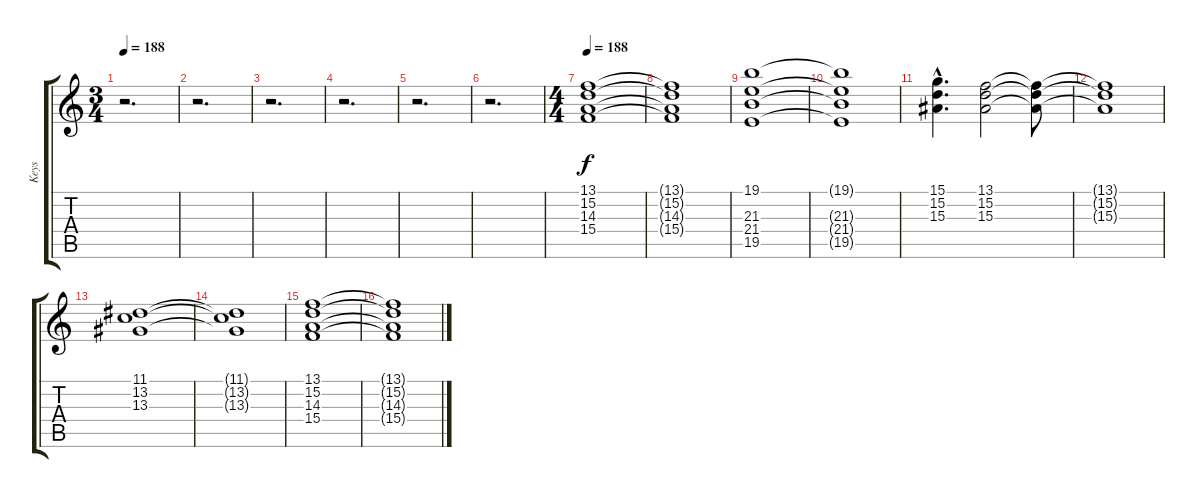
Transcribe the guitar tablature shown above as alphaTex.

\track ("Keys" "Keys") {instrument fx8scifi}
\staff {score tabs}
\tuning (E4 B3 G3 D3 A2 E2) {hide}
\ts (3 4)
\tempo 188
\clef g2
\ks c
r.2{d dy f} |
r.2{d} |
r.2{d} |
r.2{d} |
r.2{d} |
r.2{d} |
\ts (4 4)
\tempo 188
(13.1 15.2 14.3 15.4).1{volume 9 instrument churchorgan} |
(13.1{t} 15.2{t} 14.3{t} 15.4{t}).1 |
(19.1 21.3 21.4 19.5).1 |
(19.1{t} 21.3{t} 21.4{t} 19.5{t}).1 |
(15.1{hac} 15.2{hac} 15.3{hac}).4{d} (13.1 15.2 15.3).2 (13.1{t} 15.2{t} 15.3{t}).8 |
(13.1{t} 15.2{t} 15.3{t}).1 |
(11.1 13.2 13.3).1 |
(11.1{t} 13.2{t} 13.3{t}).1 |
(13.1 15.2 14.3 15.4).1 |
(13.1{t} 15.2{t} 14.3{t} 15.4{t}).1
